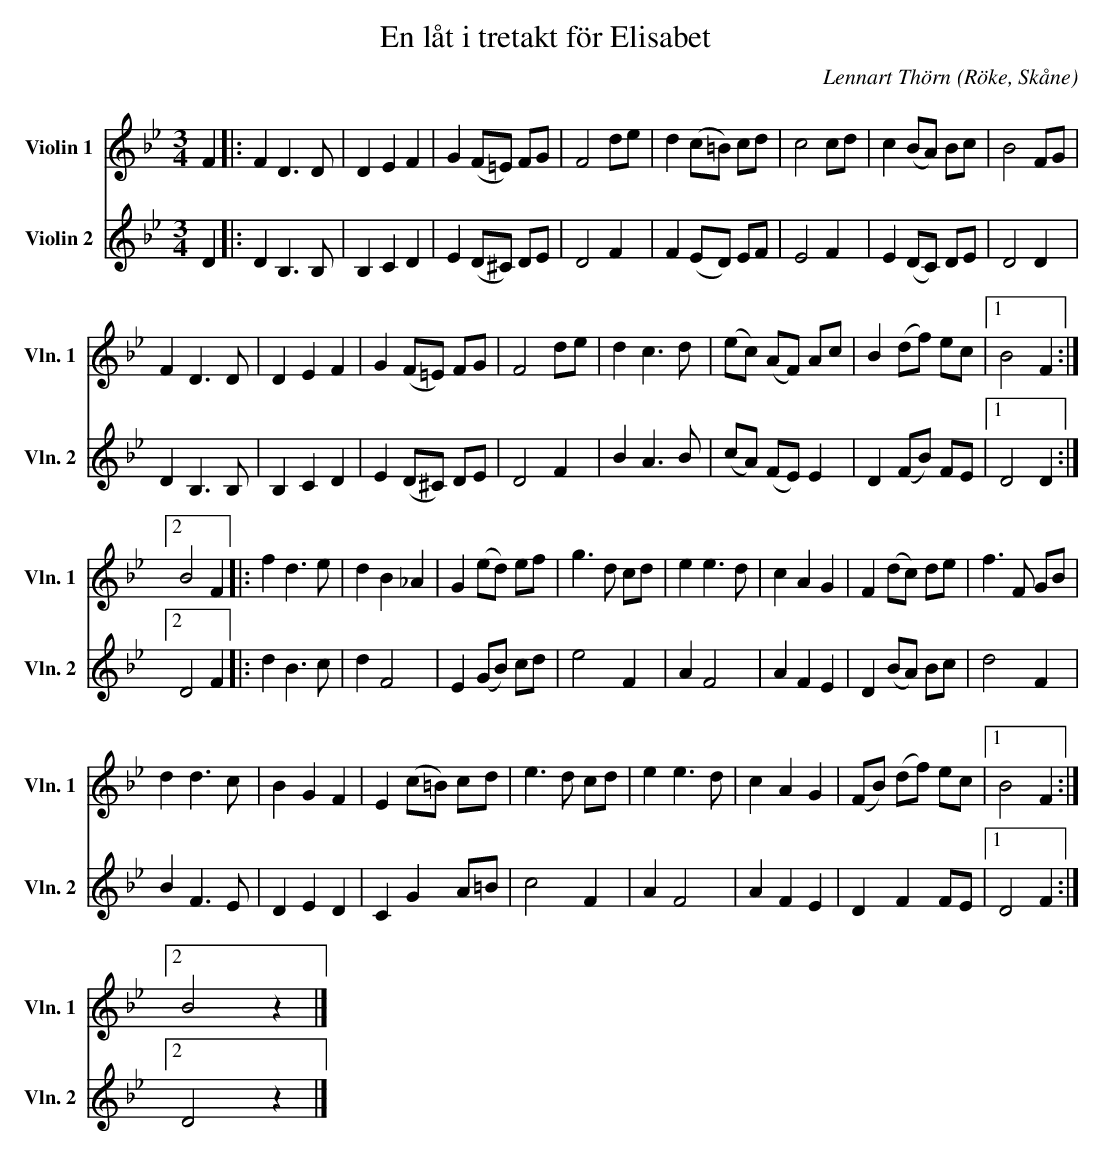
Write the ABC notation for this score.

X:1
T:En låt i tretakt för Elisabet
C:Lennart Thörn
O:Röke, Skåne
%%score 1 2
L:1/8
M:3/4
K:Bb
V:1 treble nm="Violin 1" snm="Vln. 1"
V:2 treble nm="Violin 2" snm="Vln. 2"
V:1
F2 |: F2 D3 D | D2 E2 F2 | G2 (F=E) FG | F4 de | d2 (c=B) cd | c4 cd | c2 (BA) Bc | B4 FG |
F2 D3 D | D2 E2 F2 | G2 (F=E) FG | F4 de | d2 c3 d | (ec) (AF) Ac | B2 (df) ec |1 B4 F2 :|2
B4 F2 |: f2 d3 e | d2 B2 _A2 | G2 (ed) ef | g3 d cd | e2 e3 d | c2 A2 G2 | F2 (dc) de | f3 F GB |
d2 d3 c | B2 G2 F2 | E2 (c=B) cd | e3 d cd | e2 e3 d | c2 A2 G2 | (FB) (df) ec |1 B4 F2 :|2
B4 z2 |]
V:2
D2 |: D2 B,3 B, | B,2 C2 D2 | E2 (D^C) DE | D4 F2 | F2 (ED) EF | E4 F2 | E2 (DC) DE | D4 D2 |
D2 B,3 B, | B,2 C2 D2 | E2 (D^C) DE | D4 F2 | B2 A3 B | (cA) (FE) E2 | D2 (FB) FE |1 D4 D2 :|2
D4 F2 |: d2 B3 c | d2 F4 | E2 (GB) cd | e4 F2 | A2 F4 | A2 F2 E2 | D2 (BA) Bc | d4 F2 |
B2 F3 E | D2 E2 D2 | C2 G2 A=B | c4 F2 | A2 F4 | A2 F2 E2 | D2 F2 FE |1 D4 F2 :|2 D4 z2 |]
